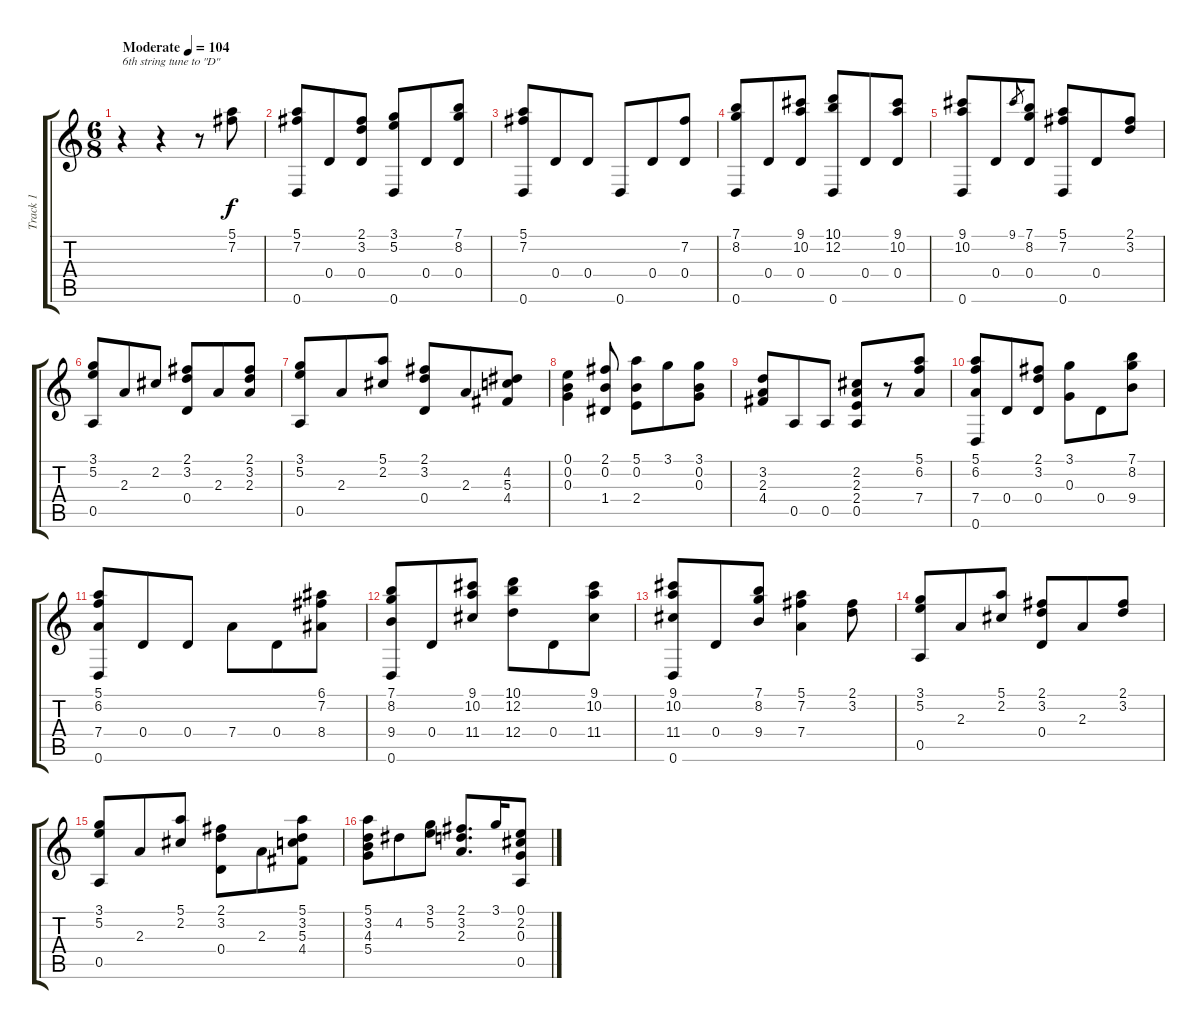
\track ("Track 1" "Track 1") {instrument acousticguitarnylon}
\staff {score tabs}
\tuning (E4 B3 G3 D3 A2 D2) {hide}
\ts (6 8)
\tempo (104 "Moderate")
\clef g2
\ks c
r.4{txt "6th string tune to \"D\"" dy f instrument acousticguitarnylon} r.4 r.8 (5.1 7.2).8 |
(5.1 7.2 0.6).8 0.4.8 (2.1 3.2 0.4).8 (3.1 5.2 0.6).8 0.4.8 (7.1 8.2 0.4).8 |
(5.1 7.2 0.6).8 0.4.8 0.4.8 0.6.8 0.4.8 (7.2 0.4).8 |
(7.1 8.2 0.6).8 0.4.8 (9.1 10.2 0.4).8 (10.1 12.2 0.6).8 0.4.8 (9.1 10.2 0.4).8 |
(9.1 10.2 0.6).8 0.4.8 9.1.8{gr} (7.1 8.2 0.4).8 (5.1 7.2 0.6).8 0.4.8 (2.1 3.2).8 |
(3.1 5.2 0.5).8 2.3.8 2.2.8 (2.1 3.2 0.4).8 2.3.8 (2.1 3.2 2.3).8 |
(3.1 5.2 0.5).8 2.3.8 (5.1 2.2).8 (2.1 3.2 0.4).8 2.3.8 (4.2 5.3 4.4).8 |
(0.1 0.2 0.3).4 (2.1 0.2 1.4).8 (5.1 0.2 2.4).8 3.1.8 (3.1 0.2 0.3).8 |
(3.2 2.3 4.4).8 0.5.8 0.5.8 (2.2 2.3 2.4 0.5).8 r.8 (5.1 6.2 7.4).8 |
(5.1 6.2 7.4 0.6).8 0.4.8 (2.1 3.2 0.4).8 (3.1 0.3).8 0.4.8 (7.1 8.2 9.4).8 |
(5.1 6.2 7.4 0.6).8 0.4.8 0.4.8 7.4.8 0.4.8 (6.1 7.2 8.4).8 |
(7.1 8.2 9.4 0.6).8 0.4.8 (9.1 10.2 11.4).8 (10.1 12.2 12.4).8 0.4.8 (9.1 10.2 11.4).8 |
(9.1 10.2 11.4 0.6).8 0.4.8 (7.1 8.2 9.4).8 (5.1 7.2 7.4).4 (2.1 3.2).8 |
(3.1 5.2 0.5).8 2.3.8 (5.1 2.2).8 (2.1 3.2 0.4).8 2.3.8 (2.1 3.2).8 |
(3.1 5.2 0.5).8 2.3.8 (5.1 2.2).8 (2.1 3.2 0.4).8 2.3.8 (5.1 3.2 5.3 4.4).8 |
(5.1 3.2 4.3 5.4).8 4.2.8 (3.1 5.2).8 (2.1 3.2 2.3).8{d} 3.1.16 (0.1 2.2 0.3 0.5).8
